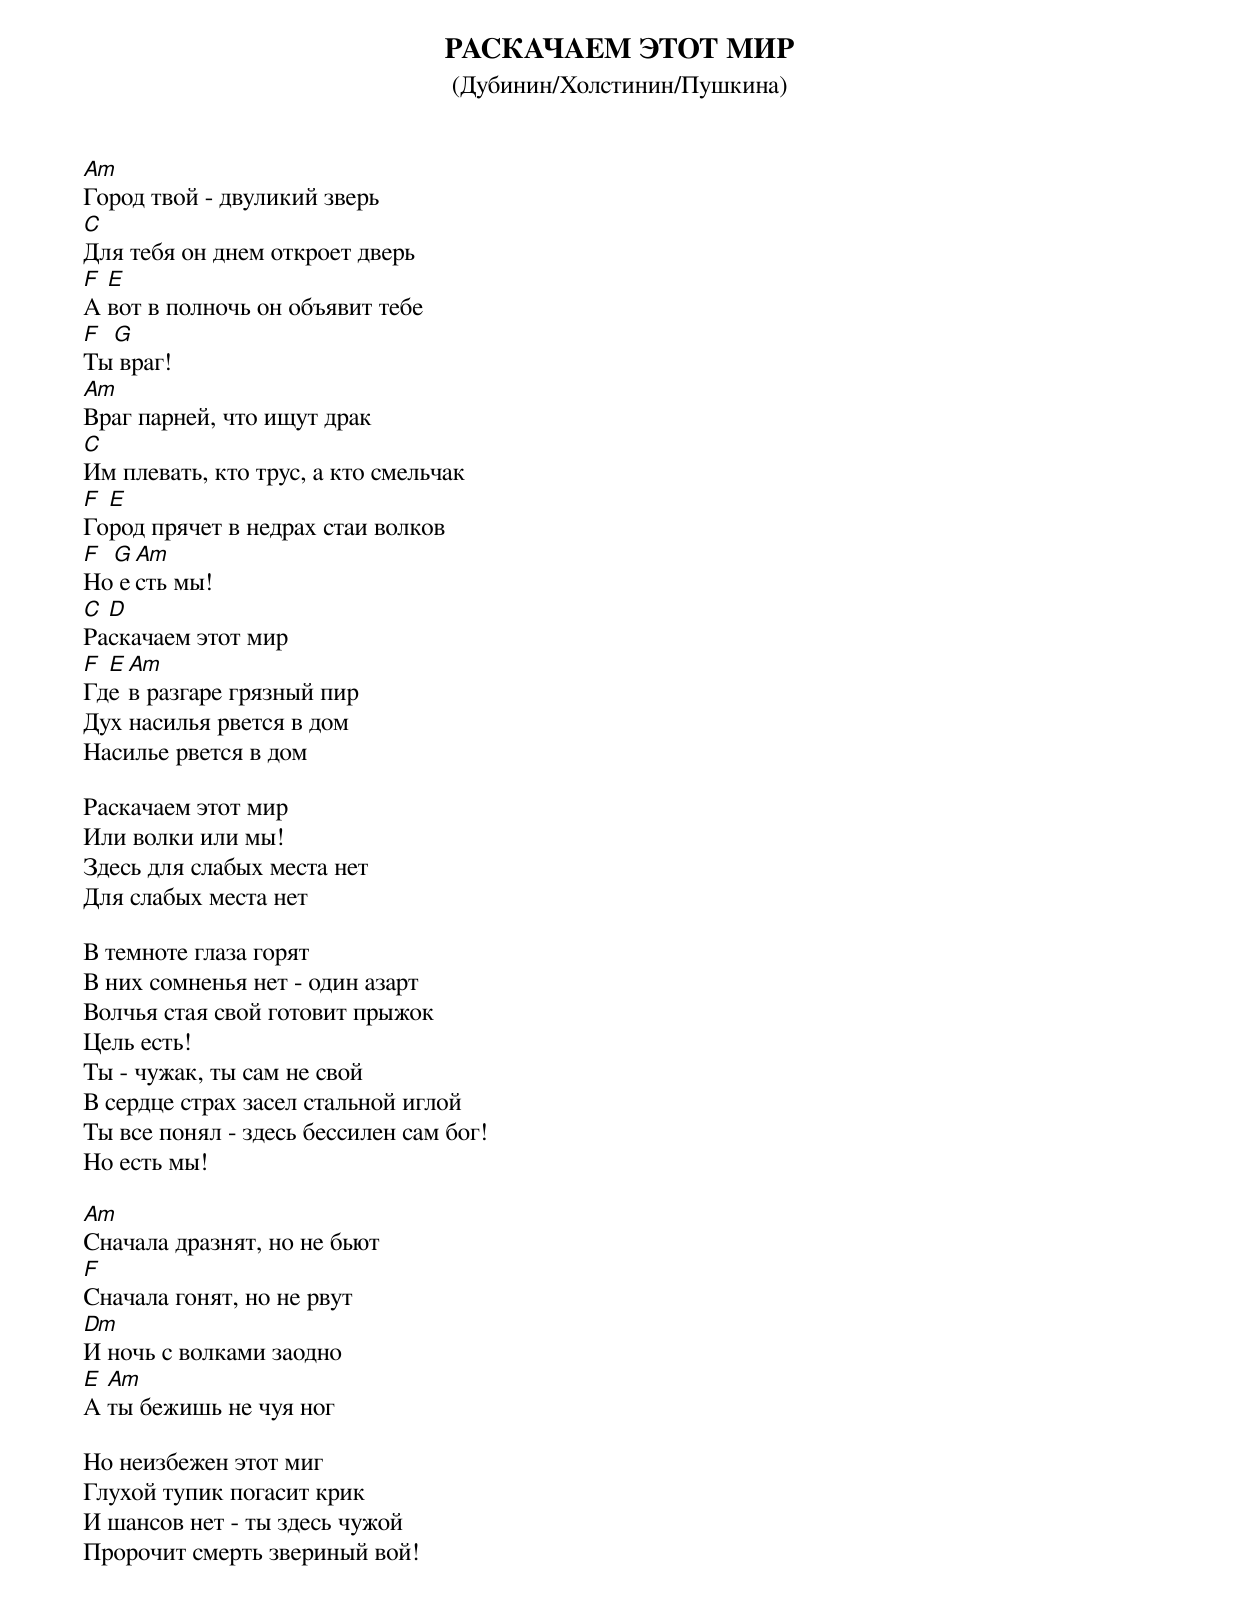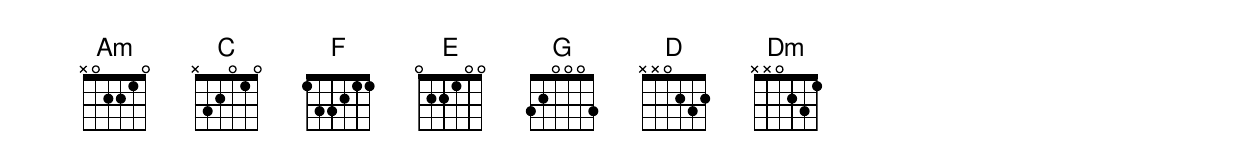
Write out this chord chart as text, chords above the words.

РАСКАЧАЕМ ЭТОТ МИР
(Дубинин/Холстинин/Пушкина)

Am
Город твой - двуликий зверь
C
Для тебя он днем откроет дверь
F E
А вот в полночь он объявит тебе
F G
Ты враг!
Am
Враг парней, что ищут драк
C
Им плевать, кто трус, а кто смельчак
F E
Город прячет в недрах стаи волков
F G Am
Hо есть мы!
C D
Раскачаем этот мир
F E Am
Где в разгаре грязный пир
Дух насилья рвется в дом
Hасилье рвется в дом

Раскачаем этот мир
Или волки или мы!
Здесь для слабых места нет
Для слабых места нет

В темноте глаза горят
В них сомненья нет - один азарт
Волчья стая свой готовит прыжок
Цель есть!
Ты - чужак, ты сам не свой
В сердце страх засел стальной иглой
Ты все понял - здесь бессилен сам бог!
Hо есть мы!

Am
Сначала дразнят, но не бьют
F
Сначала гонят, но не рвут
Dm
И ночь с волками заодно
E Am
А ты бежишь не чуя ног

Но неизбежен этот миг
Глухой тупик погасит крик
И шансов нет - ты здесь чужой
Пророчит смерть звериный вой!
